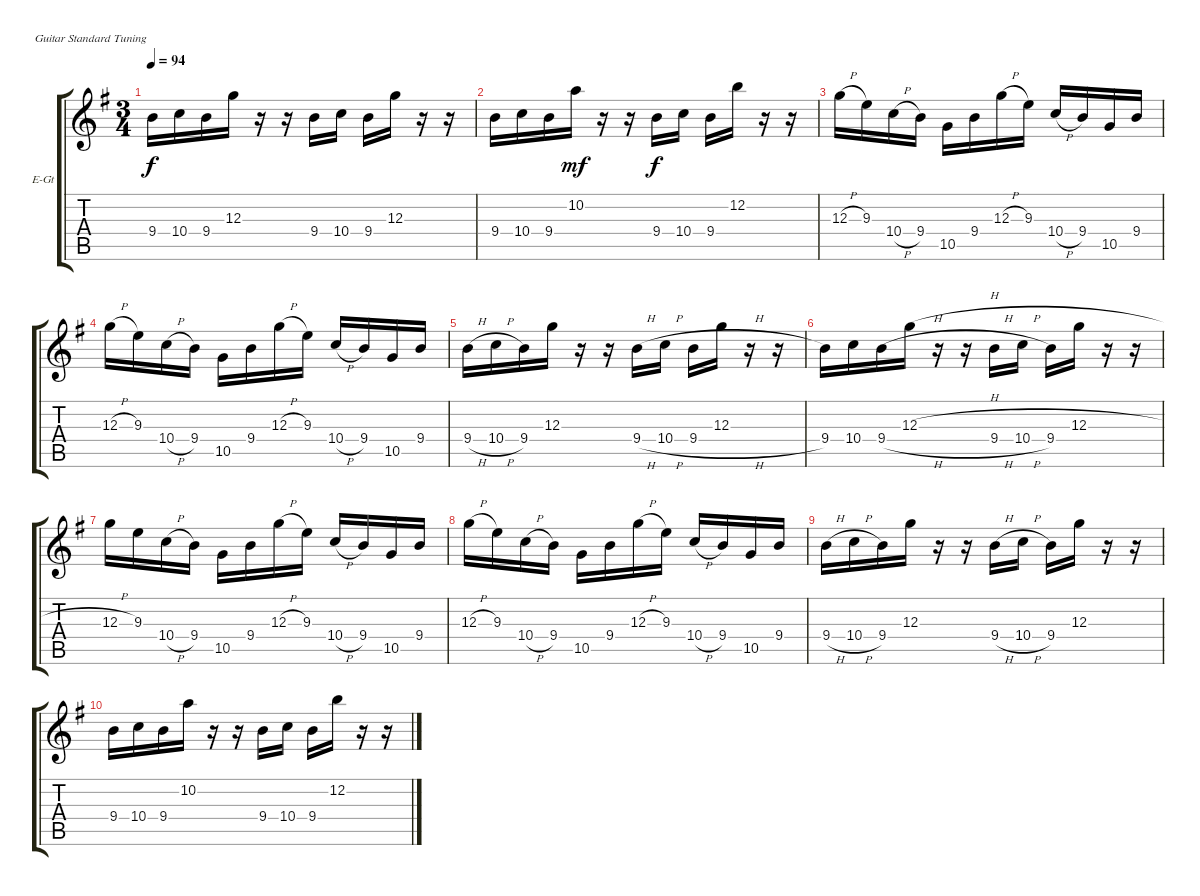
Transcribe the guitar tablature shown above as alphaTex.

\bracketExtendMode groupsimilarinstruments
\firstSystemTrackNameOrientation horizontal
\otherSystemsTrackNameOrientation horizontal
\track ("Guitar 1" "E-Gt") {instrument overdrivenguitar}
\staff {score tabs}
\tuning (E4 B3 G3 D3 A2 E2)
\ts (3 4)
\tempo 94
\clef g2
\ks g
9.4.16{dy f} 10.4.16 9.4.16 12.3.16 r.16 r.16 9.4.16 10.4.16 9.4.16 12.3.16 r.16 r.16 |
9.4.16 10.4.16 9.4.16 10.2.16{dy mf} r.16 r.16 9.4.16{dy f} 10.4.16 9.4.16 12.2.16 r.16 r.16 |
12.3{h}.16 9.3.16 10.4{h}.16 9.4.16 10.5.16 9.4.16 12.3{h}.16 9.3.16 10.4{h}.16 9.4.16 10.5.16 9.4.16 |
12.3{h}.16 9.3.16 10.4{h}.16 9.4.16 10.5.16 9.4.16 12.3{h}.16 9.3.16 10.4{h}.16 9.4.16 10.5.16 9.4.16 |
9.4{h}.16 10.4{h}.16 9.4.16 12.3.16 r.16 r.16 9.4{h}.16 10.4{h}.16 9.4{h}.16 12.3.16 r.16 r.16 |
9.4.16 10.4.16 9.4{h}.16 12.3{h}.16 r.16 r.16 9.4{h}.16 10.4{h}.16 9.4.16 12.3{h}.16 r.16 r.16 |
12.3{h}.16 9.3.16 10.4{h}.16 9.4.16 10.5.16 9.4.16 12.3{h}.16 9.3.16 10.4{h}.16 9.4.16 10.5.16 9.4.16 |
12.3{h}.16 9.3.16 10.4{h}.16 9.4.16 10.5.16 9.4.16 12.3{h}.16 9.3.16 10.4{h}.16 9.4.16 10.5.16 9.4.16 |
9.4{h}.16 10.4{h}.16 9.4.16 12.3.16 r.16 r.16 9.4{h}.16 10.4{h}.16 9.4.16 12.3.16 r.16 r.16 |
9.4.16 10.4.16 9.4.16 10.2.16 r.16 r.16 9.4.16 10.4.16 9.4.16 12.2.16 r.16 r.16
